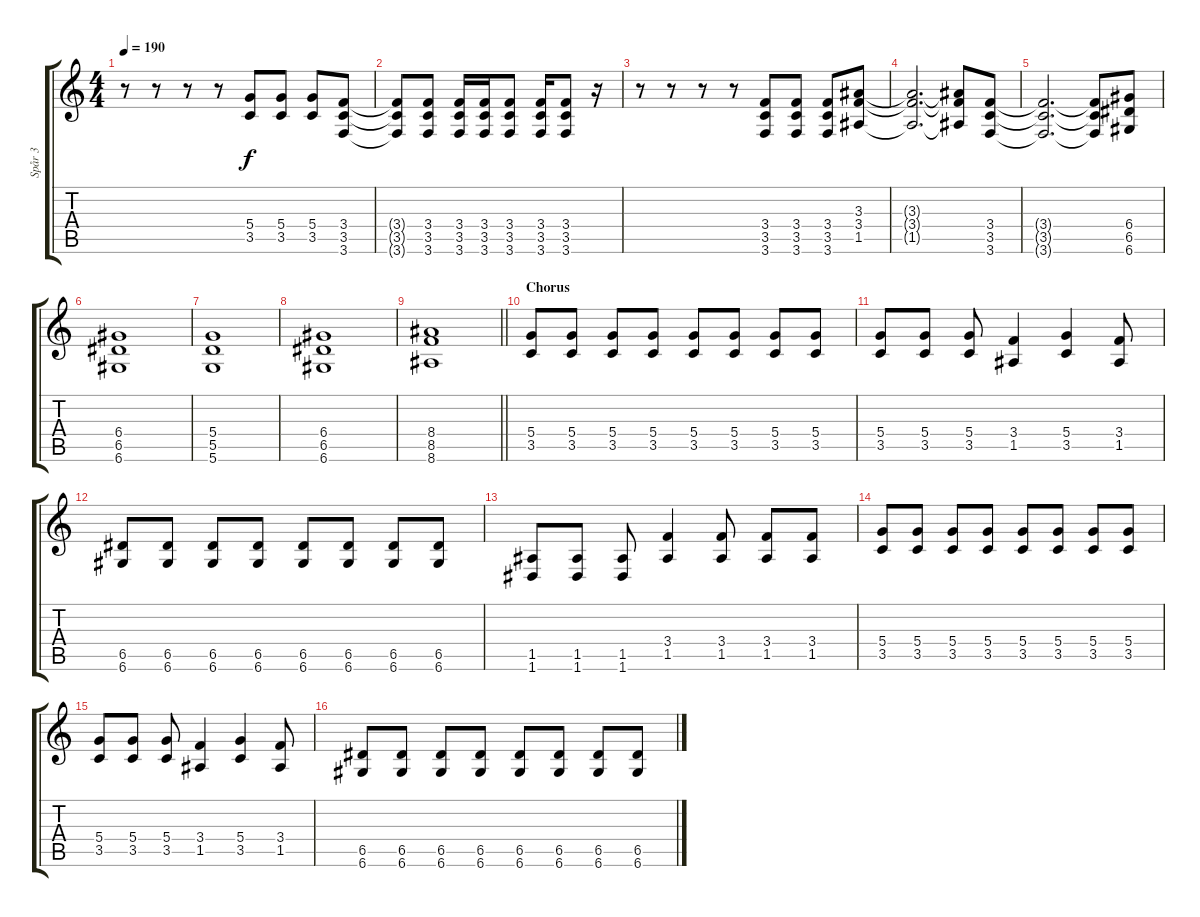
\track ("Spår 3" "Spår 3") {instrument overdrivenguitar}
\staff {score tabs}
\tuning (E4 B3 G3 D3 A2 D2) {hide}
\ts (4 4)
\tempo 190
\clef g2
\ks c
r.8{dy f} r.8 r.8 r.8 (5.4 3.5).8 (5.4 3.5).8 (5.4 3.5).8 (3.4 3.5 3.6).8 |
(3.4{t} 3.5{t} 3.6{t}).8 (3.4 3.5 3.6).8 (3.4 3.5 3.6).16 (3.4 3.5 3.6).16 (3.4 3.5 3.6).8 (3.4 3.5 3.6).16 (3.4 3.5 3.6).8 r.16 |
r.8 r.8 r.8 r.8 (3.4 3.5 3.6).8 (3.4 3.5 3.6).8 (3.4 3.5 3.6).8 (3.3 3.4 1.5).8 |
(3.3{t} 3.4{t} 1.5{t}).2{d} (3.3{t} 3.4{t} 1.5{t}).8 (3.4 3.5 3.6).8 |
(3.4{t} 3.5{t} 3.6{t}).2{d} (3.4{t} 3.5{t} 3.6{t}).8 (6.4 6.5 6.6).8 |
(6.4 6.5 6.6).1 |
(5.4 5.5 5.6).1 |
(6.4 6.5 6.6).1 |
\barLineRight lightlight
(8.4 8.5 8.6).1 |
\section ("" "Chorus")
(5.4 3.5).8 (5.4 3.5).8 (5.4 3.5).8 (5.4 3.5).8 (5.4 3.5).8 (5.4 3.5).8 (5.4 3.5).8 (5.4 3.5).8 |
(5.4 3.5).8 (5.4 3.5).8 (5.4 3.5).8 (3.4 1.5).4 (5.4 3.5).4 (3.4 1.5).8 |
(6.5 6.6).8 (6.5 6.6).8 (6.5 6.6).8 (6.5 6.6).8 (6.5 6.6).8 (6.5 6.6).8 (6.5 6.6).8 (6.5 6.6).8 |
(1.5 1.6).8 (1.5 1.6).8 (1.5 1.6).8 (3.4 1.5).4 (3.4 1.5).8 (3.4 1.5).8 (3.4 1.5).8 |
(5.4 3.5).8 (5.4 3.5).8 (5.4 3.5).8 (5.4 3.5).8 (5.4 3.5).8 (5.4 3.5).8 (5.4 3.5).8 (5.4 3.5).8 |
(5.4 3.5).8 (5.4 3.5).8 (5.4 3.5).8 (3.4 1.5).4 (5.4 3.5).4 (3.4 1.5).8 |
(6.5 6.6).8 (6.5 6.6).8 (6.5 6.6).8 (6.5 6.6).8 (6.5 6.6).8 (6.5 6.6).8 (6.5 6.6).8 (6.5 6.6).8
